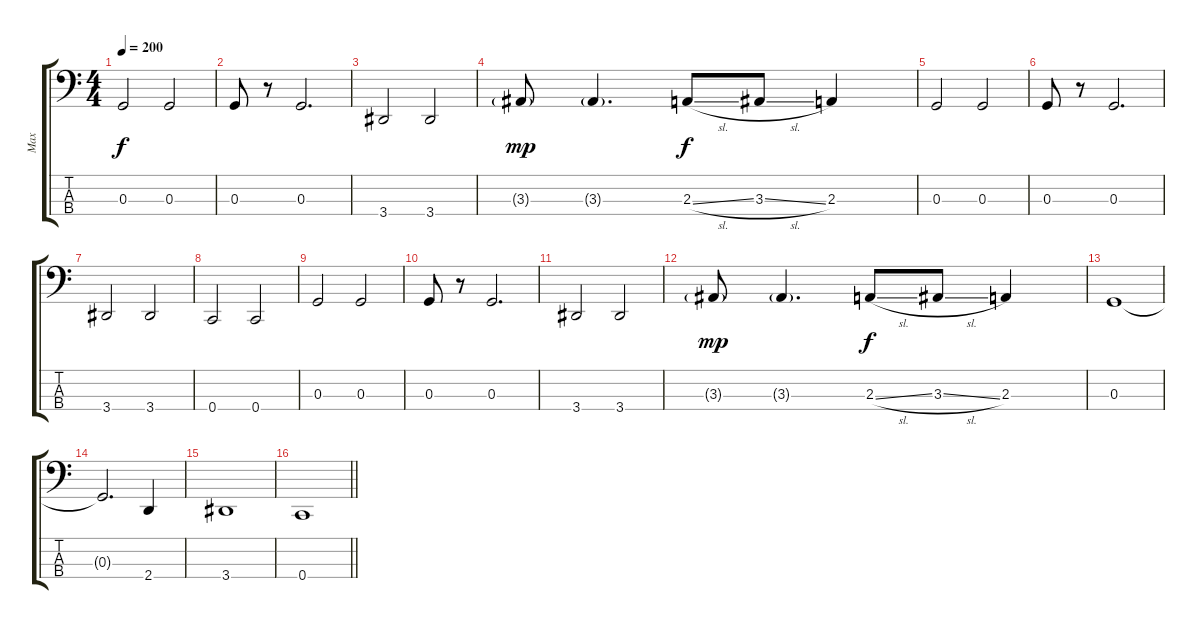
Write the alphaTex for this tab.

\track ("Max" "Max") {instrument distortionguitar}
\staff {score tabs}
\tuning (F2 C2 G1 C1) {hide}
\ts (4 4)
\tempo 200
\clef f4
\ks c
0.3.2{dy f} 0.3.2 |
0.3.8 r.8 0.3.2{d} |
3.4.2 3.4.2 |
3.3{g}.8{dy mp} 3.3{g}.4{d} 2.3{sl}.8{dy f} 3.3{sl}.8 2.3.4 |
0.3.2 0.3.2 |
0.3.8 r.8 0.3.2{d} |
3.4.2 3.4.2 |
0.4.2 0.4.2 |
0.3.2 0.3.2 |
0.3.8 r.8 0.3.2{d} |
3.4.2 3.4.2 |
3.3{g}.8{dy mp} 3.3{g}.4{d} 2.3{sl}.8{dy f} 3.3{sl}.8 2.3.4 |
0.3.1 |
0.3{t}.2{d} 2.4.4 |
3.4.1 |
\barLineRight lightlight
0.4.1
